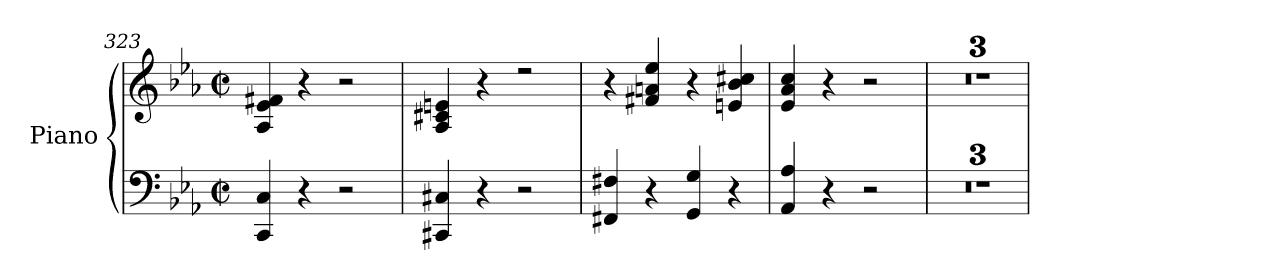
**kern	**kern
*part1	*part1
*staff2	*staff1
*I"Piano	*
*I'Pno	*
*clefF4	*clefG2
*k[b-e-a-]	*k[b-e-a-]
*M2/2	*M2/2
*met(c|)	*met(c|)
=323	=323
4CC/ 4C/	4A-/ 4e-/ 4f#X/
4r	4r
2r	2r
!!LO:LB:g=z
=324	=324
4CC#X/ 4C#X/	4A-/ 4c#X/ 4en/
4r	4r
2r	2rdd
=325	=325
4FF#X/ 4F#X/	4r
4r	4f#X/ 4an/ 4ee-/
4GG/ 4G/	4r
4r	4en/ 4b-/ 4cc#X/
=326	=326
4AA-/ 4A-/	4e-/ 4a-/ 4cc/
4r	4r
2r	2r
=327	=327
1r	1r
!!LO:LB:g=z
=328	=328
1r	1r
=329	=329
1r	1r
=	=
*-	*-
